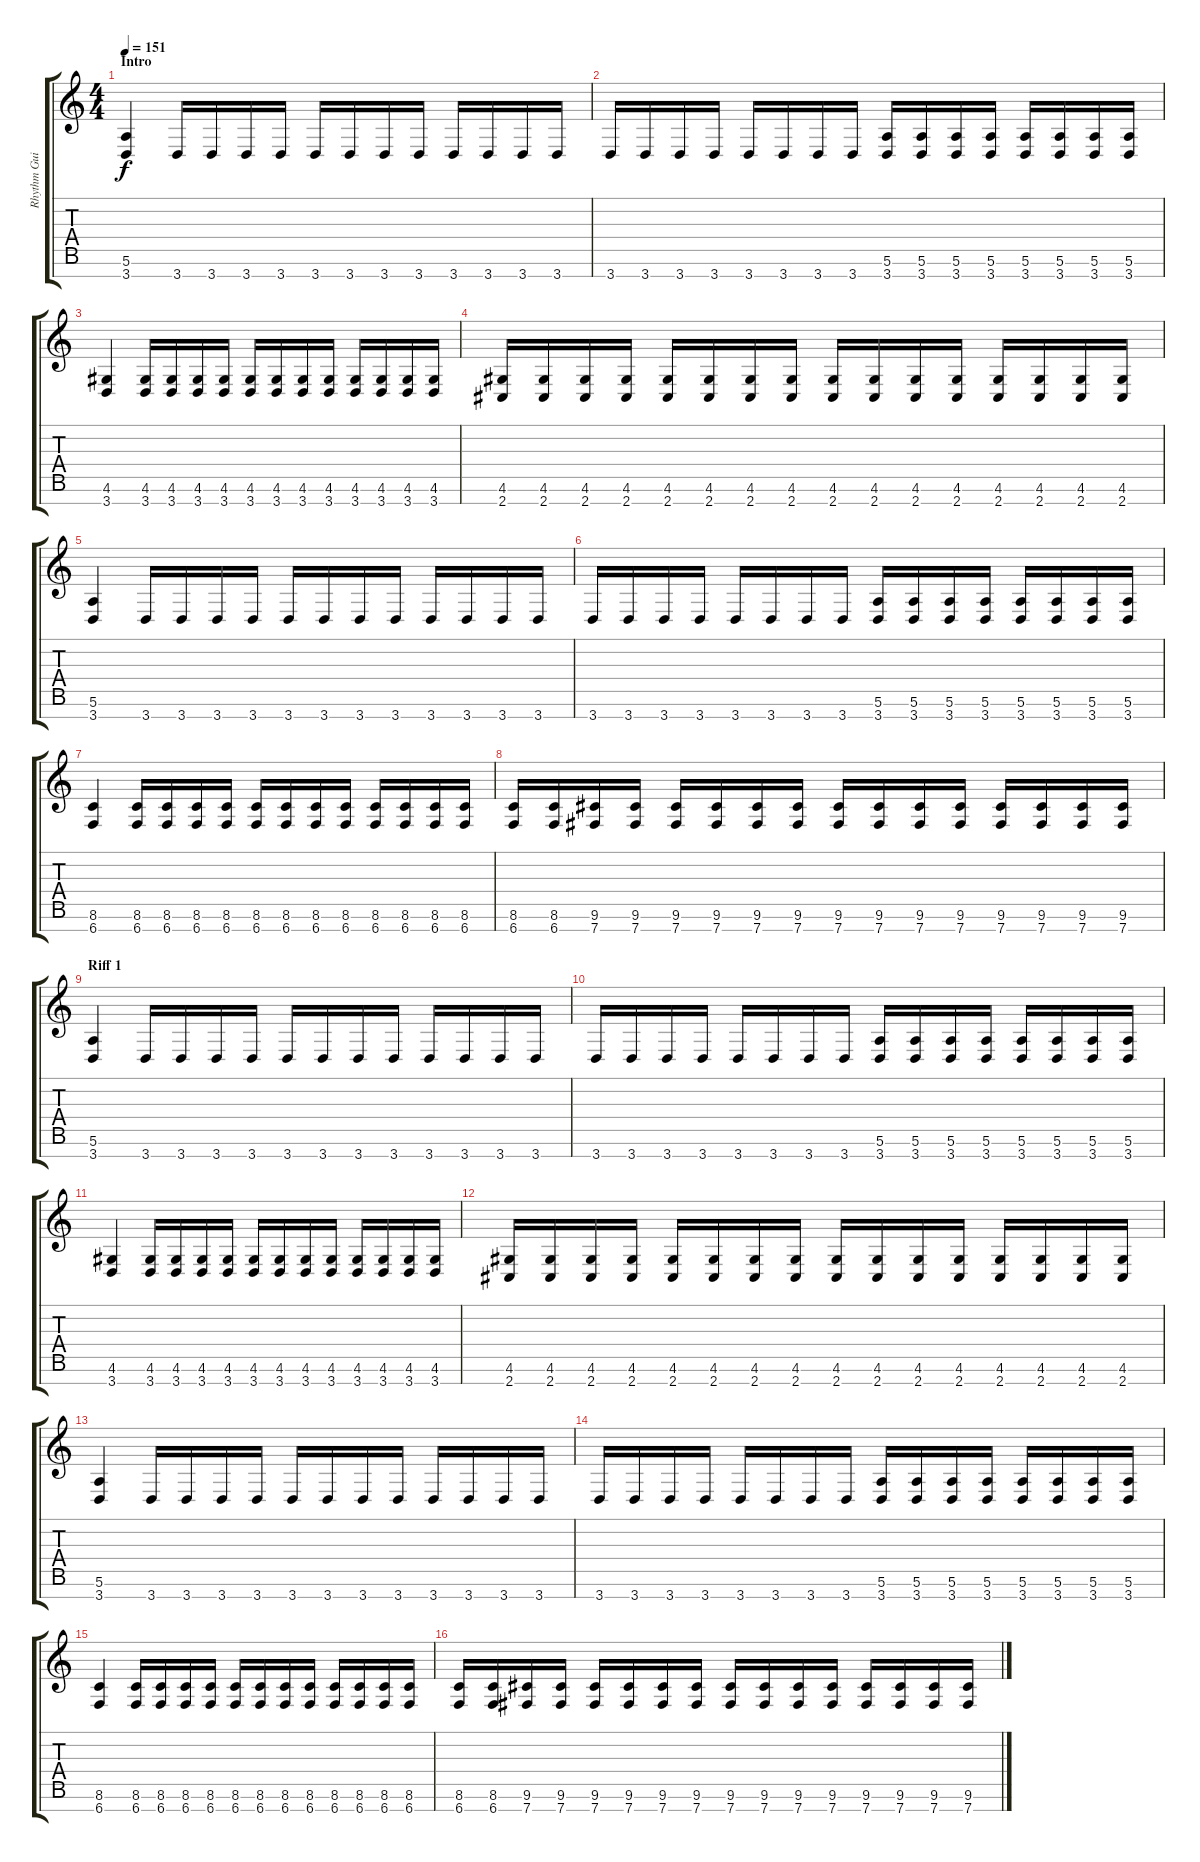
\track ("Rhythm Guitar L" "Rhythm Gui") {instrument overdrivenguitar}
\staff {score tabs}
\tuning (E4 B3 G3 D3 A2 E2 B1) {hide}
\ts (4 4)
\section ("" "Intro")
\tempo 151
\clef g2
\ks c
(5.6 3.7).4{dy f instrument overdrivenguitar} 3.7.16 3.7.16 3.7.16 3.7.16 3.7.16 3.7.16 3.7.16 3.7.16 3.7.16 3.7.16 3.7.16 3.7.16 |
3.7.16 3.7.16 3.7.16 3.7.16 3.7.16 3.7.16 3.7.16 3.7.16 (5.6 3.7).16 (5.6 3.7).16 (5.6 3.7).16 (5.6 3.7).16 (5.6 3.7).16 (5.6 3.7).16 (5.6 3.7).16 (5.6 3.7).16 |
(4.6 3.7).4 (4.6 3.7).16 (4.6 3.7).16 (4.6 3.7).16 (4.6 3.7).16 (4.6 3.7).16 (4.6 3.7).16 (4.6 3.7).16 (4.6 3.7).16 (4.6 3.7).16 (4.6 3.7).16 (4.6 3.7).16 (4.6 3.7).16 |
(4.6 2.7).16 (4.6 2.7).16 (4.6 2.7).16 (4.6 2.7).16 (4.6 2.7).16 (4.6 2.7).16 (4.6 2.7).16 (4.6 2.7).16 (4.6 2.7).16 (4.6 2.7).16 (4.6 2.7).16 (4.6 2.7).16 (4.6 2.7).16 (4.6 2.7).16 (4.6 2.7).16 (4.6 2.7).16 |
(5.6 3.7).4 3.7.16 3.7.16 3.7.16 3.7.16 3.7.16 3.7.16 3.7.16 3.7.16 3.7.16 3.7.16 3.7.16 3.7.16 |
3.7.16 3.7.16 3.7.16 3.7.16 3.7.16 3.7.16 3.7.16 3.7.16 (5.6 3.7).16 (5.6 3.7).16 (5.6 3.7).16 (5.6 3.7).16 (5.6 3.7).16 (5.6 3.7).16 (5.6 3.7).16 (5.6 3.7).16 |
(8.6 6.7).4 (8.6 6.7).16 (8.6 6.7).16 (8.6 6.7).16 (8.6 6.7).16 (8.6 6.7).16 (8.6 6.7).16 (8.6 6.7).16 (8.6 6.7).16 (8.6 6.7).16 (8.6 6.7).16 (8.6 6.7).16 (8.6 6.7).16 |
(8.6 6.7).16 (8.6 6.7).16 (9.6 7.7).16 (9.6 7.7).16 (9.6 7.7).16 (9.6 7.7).16 (9.6 7.7).16 (9.6 7.7).16 (9.6 7.7).16 (9.6 7.7).16 (9.6 7.7).16 (9.6 7.7).16 (9.6 7.7).16 (9.6 7.7).16 (9.6 7.7).16 (9.6 7.7).16 |
\section ("" "Riff 1")
(5.6 3.7).4 3.7.16 3.7.16 3.7.16 3.7.16 3.7.16 3.7.16 3.7.16 3.7.16 3.7.16 3.7.16 3.7.16 3.7.16 |
3.7.16 3.7.16 3.7.16 3.7.16 3.7.16 3.7.16 3.7.16 3.7.16 (5.6 3.7).16 (5.6 3.7).16 (5.6 3.7).16 (5.6 3.7).16 (5.6 3.7).16 (5.6 3.7).16 (5.6 3.7).16 (5.6 3.7).16 |
(4.6 3.7).4 (4.6 3.7).16 (4.6 3.7).16 (4.6 3.7).16 (4.6 3.7).16 (4.6 3.7).16 (4.6 3.7).16 (4.6 3.7).16 (4.6 3.7).16 (4.6 3.7).16 (4.6 3.7).16 (4.6 3.7).16 (4.6 3.7).16 |
(4.6 2.7).16 (4.6 2.7).16 (4.6 2.7).16 (4.6 2.7).16 (4.6 2.7).16 (4.6 2.7).16 (4.6 2.7).16 (4.6 2.7).16 (4.6 2.7).16 (4.6 2.7).16 (4.6 2.7).16 (4.6 2.7).16 (4.6 2.7).16 (4.6 2.7).16 (4.6 2.7).16 (4.6 2.7).16 |
(5.6 3.7).4 3.7.16 3.7.16 3.7.16 3.7.16 3.7.16 3.7.16 3.7.16 3.7.16 3.7.16 3.7.16 3.7.16 3.7.16 |
3.7.16 3.7.16 3.7.16 3.7.16 3.7.16 3.7.16 3.7.16 3.7.16 (5.6 3.7).16 (5.6 3.7).16 (5.6 3.7).16 (5.6 3.7).16 (5.6 3.7).16 (5.6 3.7).16 (5.6 3.7).16 (5.6 3.7).16 |
(8.6 6.7).4 (8.6 6.7).16 (8.6 6.7).16 (8.6 6.7).16 (8.6 6.7).16 (8.6 6.7).16 (8.6 6.7).16 (8.6 6.7).16 (8.6 6.7).16 (8.6 6.7).16 (8.6 6.7).16 (8.6 6.7).16 (8.6 6.7).16 |
(8.6 6.7).16 (8.6 6.7).16 (9.6 7.7).16 (9.6 7.7).16 (9.6 7.7).16 (9.6 7.7).16 (9.6 7.7).16 (9.6 7.7).16 (9.6 7.7).16 (9.6 7.7).16 (9.6 7.7).16 (9.6 7.7).16 (9.6 7.7).16 (9.6 7.7).16 (9.6 7.7).16 (9.6 7.7).16
